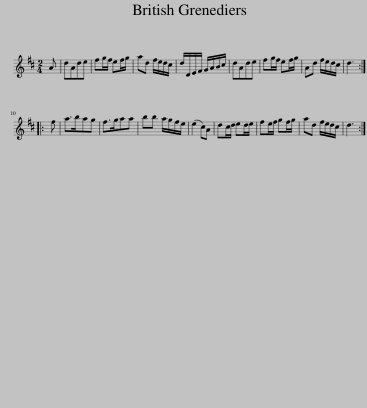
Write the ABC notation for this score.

X:1
L:1/8
M:2/4
I:linebreak $
K:D
V:1 treble
V:1
 A | dAde | fg/f/ ef/g/ | ad f/e/d/c/ | d/D/E/F/ G/A/B/c/ | %5
 dAde | fg/f/ ef/g/ | Ad f/e/d/c/ | d3 ::$ f | %10
 a>bag | f>gaa | bb a/g/f/e/ | (e2 c)A | dc/d/ ed/e/ | %15
 fe/f/ gf/g/ | ad f/e/d/c/ | d3 :| %18
